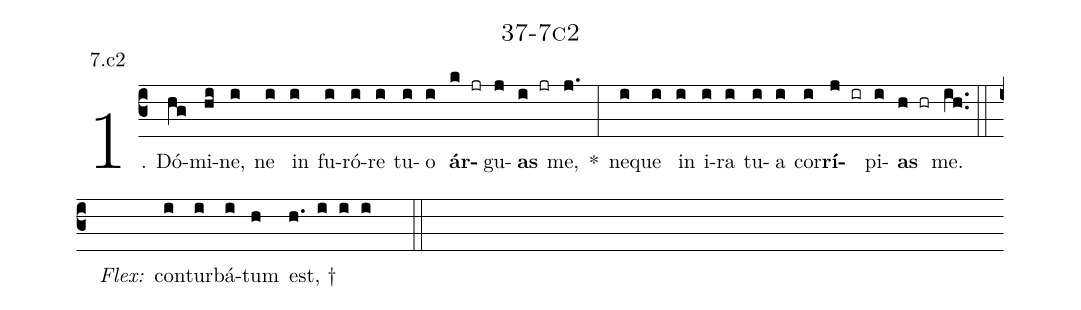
name: 37-7c2;
annotation: 7.c2;
%%
(c3)1. Dó(hg)mi(hi)ne,(i) ne(i) in(i) fu(i)ró(i)re(i) tu(i)o(i) <b>ár</b>(k jr)gu(j)<b>as</b>(i jr) me,(j.) *(:) ne(i)que(i) in(i) i(i)ra(i) tu(i)a(i) cor(i)<b>rí</b>(j ir)pi(i)<b>as</b>(h hr) me.(ih..) (::)
<i>Flex:</i>()  con(i)tur(i)bá(i)tum(h) est, †(h. i i i  ::)
